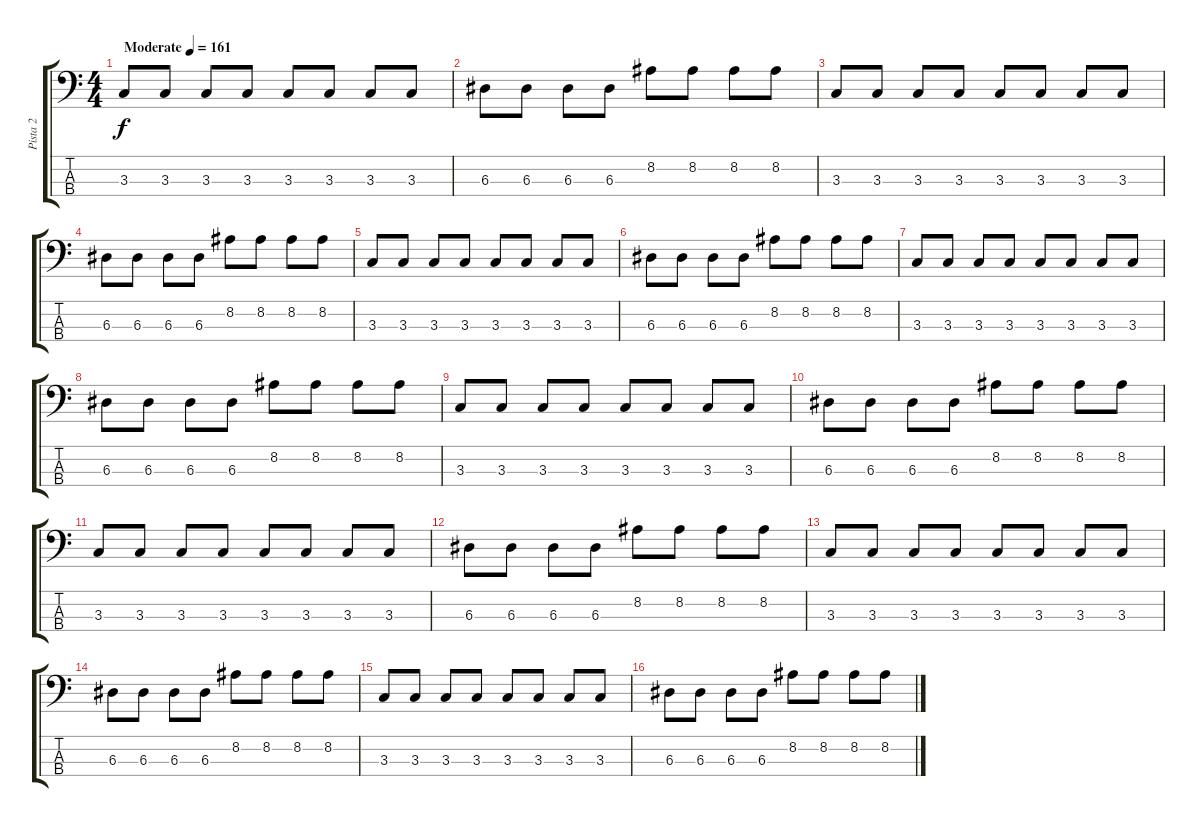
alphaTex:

\track ("Pista 2" "Pista 2") {instrument electricbasspick}
\staff {score tabs}
\tuning (G2 D2 A1 E1) {hide}
\ts (4 4)
\tempo (161 "Moderate")
\clef f4
\ks c
3.3.8{dy f instrument electricbasspick} 3.3.8 3.3.8 3.3.8 3.3.8 3.3.8 3.3.8 3.3.8 |
6.3.8 6.3.8 6.3.8 6.3.8 8.2.8 8.2.8 8.2.8 8.2.8 |
3.3.8 3.3.8 3.3.8 3.3.8 3.3.8 3.3.8 3.3.8 3.3.8 |
6.3.8 6.3.8 6.3.8 6.3.8 8.2.8 8.2.8 8.2.8 8.2.8 |
3.3.8 3.3.8 3.3.8 3.3.8 3.3.8 3.3.8 3.3.8 3.3.8 |
6.3.8 6.3.8 6.3.8 6.3.8 8.2.8 8.2.8 8.2.8 8.2.8 |
3.3.8 3.3.8 3.3.8 3.3.8 3.3.8 3.3.8 3.3.8 3.3.8 |
6.3.8 6.3.8 6.3.8 6.3.8 8.2.8 8.2.8 8.2.8 8.2.8 |
3.3.8 3.3.8 3.3.8 3.3.8 3.3.8 3.3.8 3.3.8 3.3.8 |
6.3.8 6.3.8 6.3.8 6.3.8 8.2.8 8.2.8 8.2.8 8.2.8 |
3.3.8 3.3.8 3.3.8 3.3.8 3.3.8 3.3.8 3.3.8 3.3.8 |
6.3.8 6.3.8 6.3.8 6.3.8 8.2.8 8.2.8 8.2.8 8.2.8 |
3.3.8 3.3.8 3.3.8 3.3.8 3.3.8 3.3.8 3.3.8 3.3.8 |
6.3.8 6.3.8 6.3.8 6.3.8 8.2.8 8.2.8 8.2.8 8.2.8 |
3.3.8 3.3.8 3.3.8 3.3.8 3.3.8 3.3.8 3.3.8 3.3.8 |
6.3.8 6.3.8 6.3.8 6.3.8 8.2.8 8.2.8 8.2.8 8.2.8
